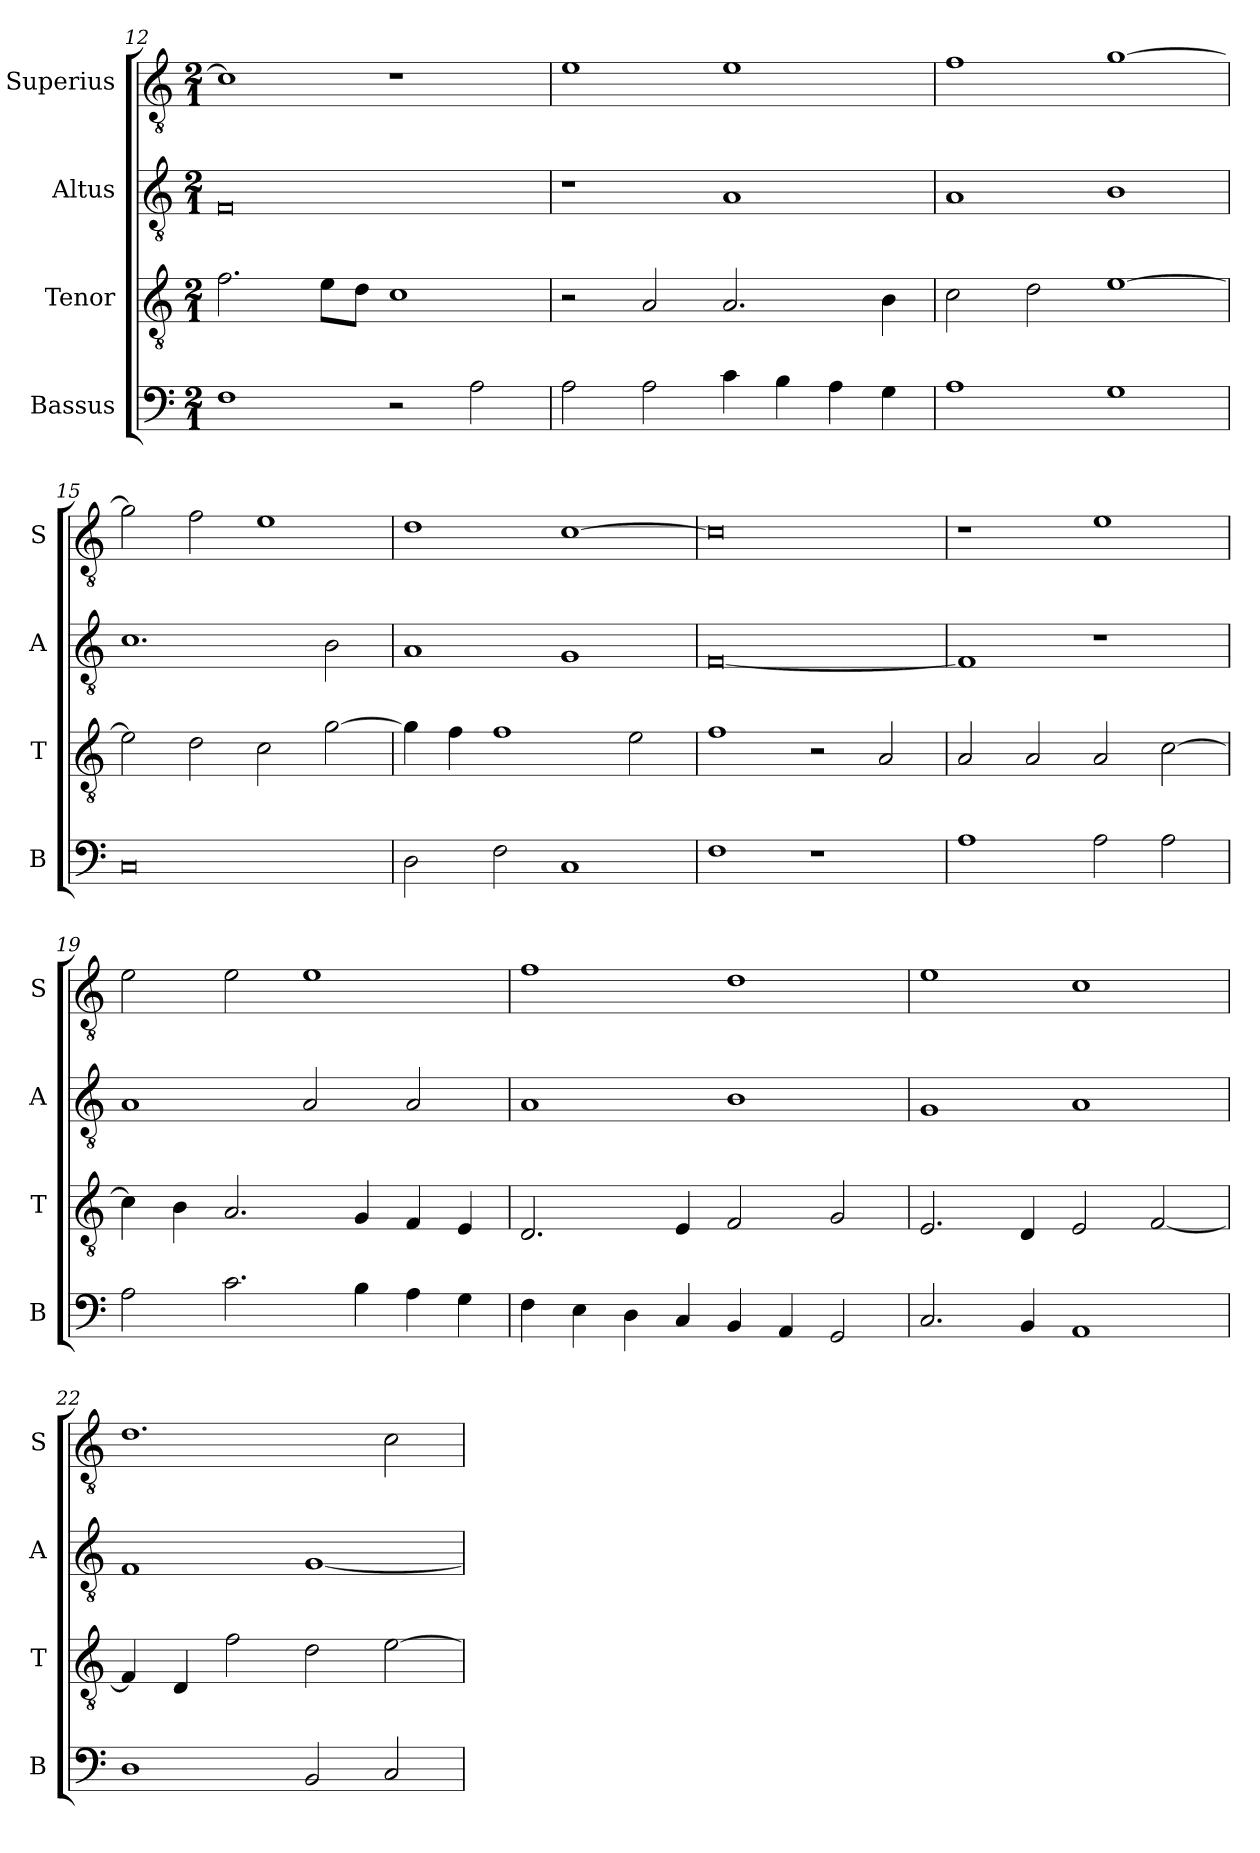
**kern	**kern	**kern	**kern
*part4	*part3	*part2	*part1
*staff4	*staff3	*staff2	*staff1
*I"Bassus	*I"Tenor	*I"Altus	*I"Superius
*I'B	*I'T	*I'A	*I'S
*clefF4	*clefGv2	*clefGv2	*clefGv2
*k[]	*k[]	*k[]	*k[]
*C:	*C:	*C:	*C:
*M2/1	*M2/1	*M2/1	*M2/1
=12	=12	=12	=12
1F	2.f	0F	1c]
.	8eL	.	.
.	8dJ	.	.
2r	1c	.	1r
2A	.	.	.
=13	=13	=13	=13
2A	2r	1r	1e
2A	2A	.	.
4c	2.A	1A	1e
4B	.	.	.
4A	.	.	.
4G	4B	.	.
=14	=14	=14	=14
1A	2c	1A	1f
.	2d	.	.
1G	[1e	1B	[1g
=15	=15	=15	=15
0C	2e]	1.c	2g]
.	2d	.	2f
.	2c	.	1e
.	[2g	2B	.
=16	=16	=16	=16
2D	4g]	1A	1d
.	4f	.	.
2F	1f	.	.
1C	.	1G	[1c
.	2e	.	.
=17	=17	=17	=17
1F	1f	[0F	0c]
1r	2r	.	.
.	2A	.	.
=18	=18	=18	=18
1A	2A	1F]	1r
.	2A	.	.
2A	2A	1r	1e
2A	[2c	.	.
=19	=19	=19	=19
2A	4c]	1A	2e
.	4B	.	.
2.c	2.A	.	2e
.	.	2A	1e
4B	4G	.	.
4A	4F	2A	.
4G	4E	.	.
=20	=20	=20	=20
4F	2.D	1A	1f
4E	.	.	.
4D	.	.	.
4C	4E	.	.
4BB	2F	1B	1d
4AA	.	.	.
2GG	2G	.	.
=21	=21	=21	=21
2.C	2.E	1G	1e
4BB	4D	.	.
1AA	2E	1A	1c
.	[2F	.	.
=22	=22	=22	=22
1D	4F]	1F	1.d
.	4D	.	.
.	2f	.	.
2BB	2d	[1G	.
2C	[2e	.	2c
=	=	=	=
*-	*-	*-	*-
